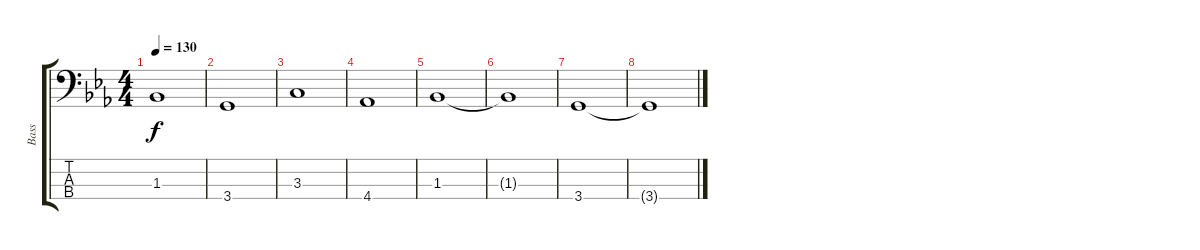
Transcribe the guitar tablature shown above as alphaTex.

\track ("Bass" "Bass") {instrument electricbassfinger}
\staff {score tabs}
\tuning (G2 D2 A1 E1) {hide}
\ts (4 4)
\tempo 130
\clef f4
\ks cminor
1.3.1{dy f} |
3.4.1 |
3.3.1 |
4.4.1 |
1.3.1 |
1.3{t}.1 |
3.4.1 |
3.4{t}.1
